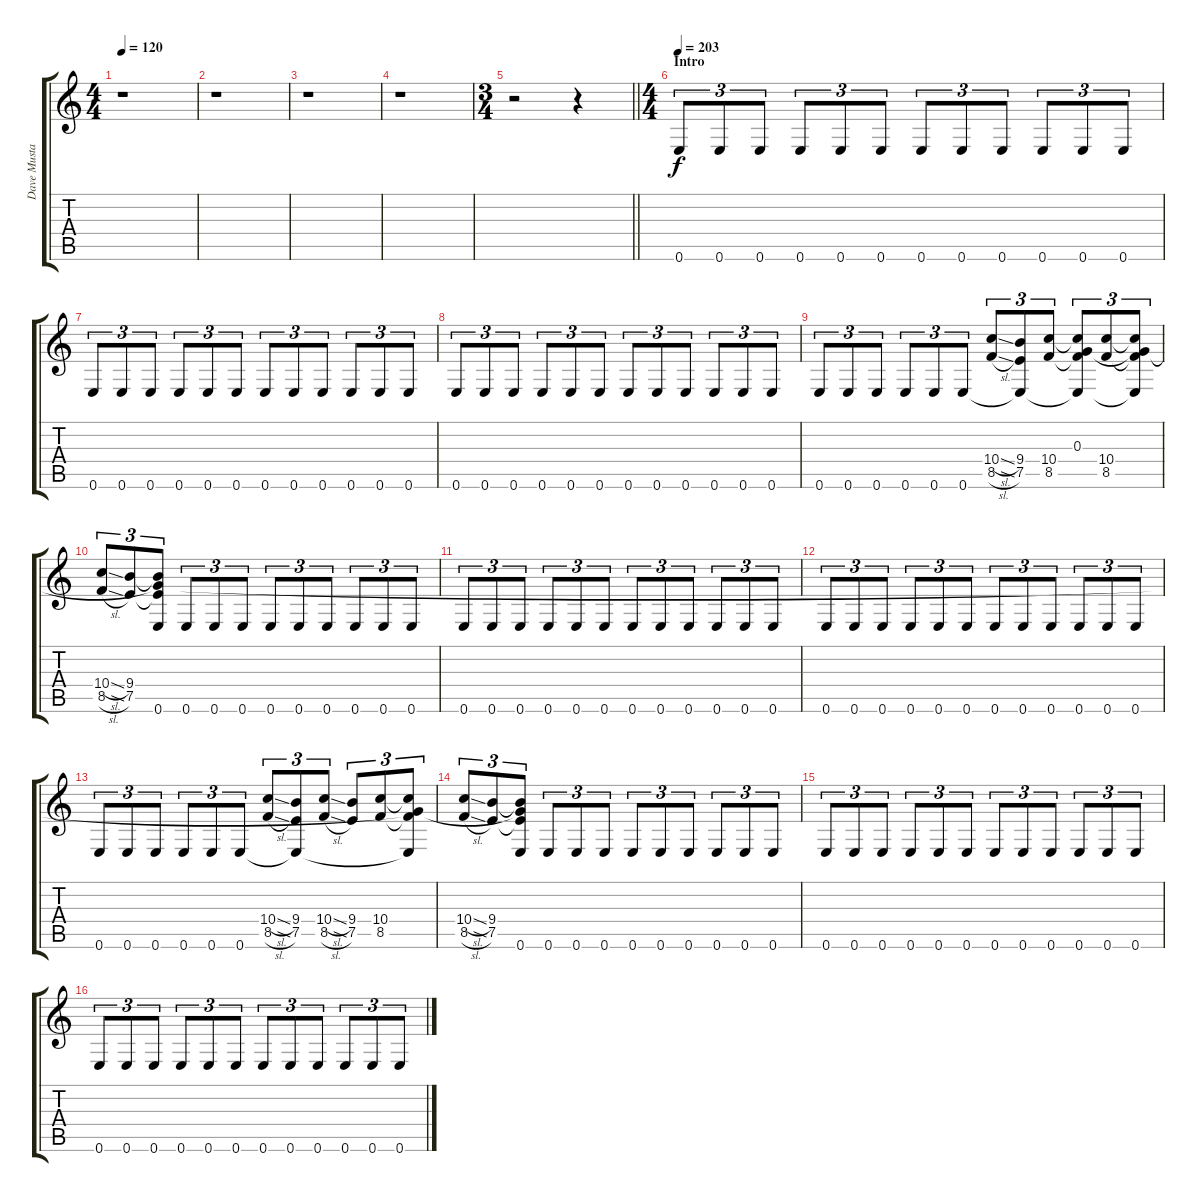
\track ("Dave Mustaine" "Dave Musta") {instrument distortionguitar}
\staff {score tabs}
\tuning (E4 B3 G3 D3 A2 E2) {hide}
\ts (4 4)
\tempo 120
\tempo 80
\tempo 120
\clef g2
\ks c
r.1{dy f instrument distortionguitar} |
r.1 |
r.1 |
r.1 |
\ts (3 4)
\barLineRight lightlight
r.2 r.4 |
\ts (4 4)
\section ("" "Intro")
\tempo 203
0.6.8{tu (3 2)} 0.6.8{tu (3 2)} 0.6.8{tu (3 2)} 0.6.8{tu (3 2)} 0.6.8{tu (3 2)} 0.6.8{tu (3 2)} 0.6.8{tu (3 2)} 0.6.8{tu (3 2)} 0.6.8{tu (3 2)} 0.6.8{tu (3 2)} 0.6.8{tu (3 2)} 0.6.8{tu (3 2)} |
0.6.8{tu (3 2)} 0.6.8{tu (3 2)} 0.6.8{tu (3 2)} 0.6.8{tu (3 2)} 0.6.8{tu (3 2)} 0.6.8{tu (3 2)} 0.6.8{tu (3 2)} 0.6.8{tu (3 2)} 0.6.8{tu (3 2)} 0.6.8{tu (3 2)} 0.6.8{tu (3 2)} 0.6.8{tu (3 2)} |
0.6.8{tu (3 2)} 0.6.8{tu (3 2)} 0.6.8{tu (3 2)} 0.6.8{tu (3 2)} 0.6.8{tu (3 2)} 0.6.8{tu (3 2)} 0.6.8{tu (3 2)} 0.6.8{tu (3 2)} 0.6.8{tu (3 2)} 0.6.8{tu (3 2)} 0.6.8{tu (3 2)} 0.6.8{tu (3 2)} |
0.6.8{tu (3 2)} 0.6.8{tu (3 2)} 0.6.8{tu (3 2)} 0.6.8{tu (3 2)} 0.6.8{tu (3 2)} 0.6.8{tu (3 2)} (10.4{sl} 8.5{sl}).8{tu (3 2)} (9.4 7.5 0.6{t}).8{tu (3 2)} (10.4 8.5).8{tu (3 2)} (0.3 10.4{t} 8.5{t} 0.6{t}).8{tu (3 2)} (10.4 8.5).8{tu (3 2)} (0.3{t} 10.4{t} 8.5{t} 0.6{t}).8{tu (3 2)} |
(10.4{sl} 8.5{sl}).8{tu (3 2)} (9.4 7.5).8{tu (3 2)} (0.3{t} 9.4{t} 7.5{t} 0.6).8{tu (3 2)} 0.6.8{tu (3 2)} 0.6.8{tu (3 2)} 0.6.8{tu (3 2)} 0.6.8{tu (3 2)} 0.6.8{tu (3 2)} 0.6.8{tu (3 2)} 0.6.8{tu (3 2)} 0.6.8{tu (3 2)} 0.6.8{tu (3 2)} |
0.6.8{tu (3 2)} 0.6.8{tu (3 2)} 0.6.8{tu (3 2)} 0.6.8{tu (3 2)} 0.6.8{tu (3 2)} 0.6.8{tu (3 2)} 0.6.8{tu (3 2)} 0.6.8{tu (3 2)} 0.6.8{tu (3 2)} 0.6.8{tu (3 2)} 0.6.8{tu (3 2)} 0.6.8{tu (3 2)} |
0.6.8{tu (3 2)} 0.6.8{tu (3 2)} 0.6.8{tu (3 2)} 0.6.8{tu (3 2)} 0.6.8{tu (3 2)} 0.6.8{tu (3 2)} 0.6.8{tu (3 2)} 0.6.8{tu (3 2)} 0.6.8{tu (3 2)} 0.6.8{tu (3 2)} 0.6.8{tu (3 2)} 0.6.8{tu (3 2)} |
0.6.8{tu (3 2)} 0.6.8{tu (3 2)} 0.6.8{tu (3 2)} 0.6.8{tu (3 2)} 0.6.8{tu (3 2)} 0.6.8{tu (3 2)} (10.4{sl} 8.5{sl}).8{tu (3 2)} (9.4 7.5 0.6{t}).8{tu (3 2)} (10.4{sl} 8.5{sl}).8{tu (3 2)} (9.4 7.5).8{tu (3 2)} (10.4 8.5).8{tu (3 2)} (0.3{t} 10.4{t} 8.5{t} 0.6{t}).8{tu (3 2)} |
(10.4{sl} 8.5{sl}).8{tu (3 2)} (9.4 7.5).8{tu (3 2)} (0.3{t} 9.4{t} 7.5{t} 0.6).8{tu (3 2)} 0.6.8{tu (3 2)} 0.6.8{tu (3 2)} 0.6.8{tu (3 2)} 0.6.8{tu (3 2)} 0.6.8{tu (3 2)} 0.6.8{tu (3 2)} 0.6.8{tu (3 2)} 0.6.8{tu (3 2)} 0.6.8{tu (3 2)} |
0.6.8{tu (3 2)} 0.6.8{tu (3 2)} 0.6.8{tu (3 2)} 0.6.8{tu (3 2)} 0.6.8{tu (3 2)} 0.6.8{tu (3 2)} 0.6.8{tu (3 2)} 0.6.8{tu (3 2)} 0.6.8{tu (3 2)} 0.6.8{tu (3 2)} 0.6.8{tu (3 2)} 0.6.8{tu (3 2)} |
0.6.8{tu (3 2)} 0.6.8{tu (3 2)} 0.6.8{tu (3 2)} 0.6.8{tu (3 2)} 0.6.8{tu (3 2)} 0.6.8{tu (3 2)} 0.6.8{tu (3 2)} 0.6.8{tu (3 2)} 0.6.8{tu (3 2)} 0.6.8{tu (3 2)} 0.6.8{tu (3 2)} 0.6.8{tu (3 2)}
